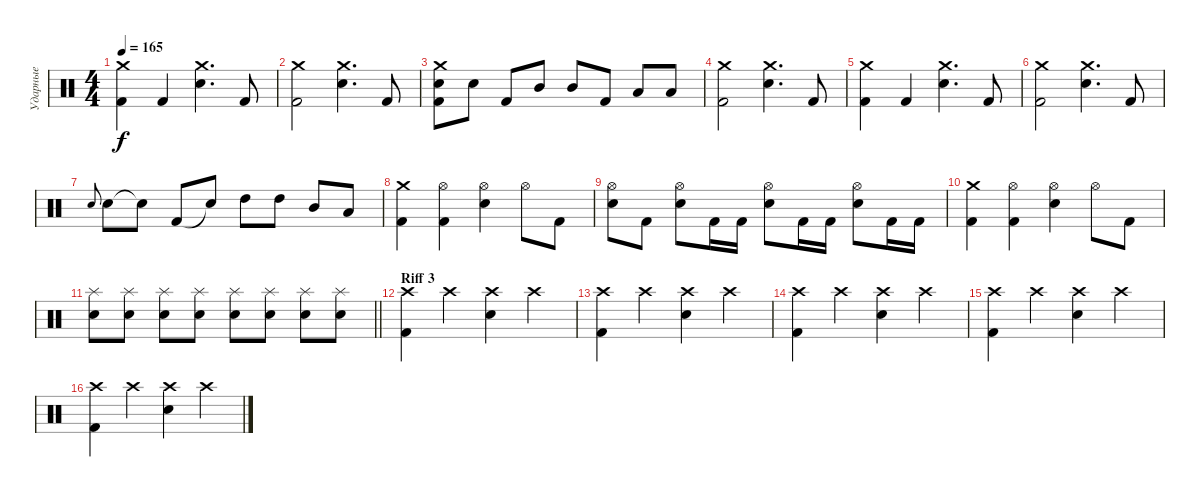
\track ("Ударные" "Ударные") {instrument percussion}
\staff {score}
\articulation defaults
\ts (4 4)
\tempo 165
\clef neutral
\ks c
("Crash medium (hit)" "Kick (hit) 2").4{dy f} "Kick (hit) 2".4 ("Crash medium (hit)" "Electric Snare (hit)").4{d} "Kick (hit) 2".8 |
("Crash medium (hit)" "Kick (hit) 2").2 ("Crash medium (hit)" "Electric Snare (hit)").4{d} "Kick (hit) 2".8 |
("Crash medium (hit)" "Electric Snare (hit)" "Kick (hit) 2").8 "Electric Snare (hit)".8 "Kick (hit) 2".8 "Mid Tom (hit)".8 "Mid Tom (hit)".8 "Kick (hit) 2".8 "Low Tom (hit)".8 "Low Tom (hit)".8 |
("Crash medium (hit)" "Kick (hit) 2").2 ("Crash medium (hit)" "Electric Snare (hit)").4{d} "Kick (hit) 2".8 |
("Crash medium (hit)" "Kick (hit) 2").4 "Kick (hit) 2".4 ("Crash medium (hit)" "Electric Snare (hit)").4{d} "Kick (hit) 2".8 |
("Crash medium (hit)" "Kick (hit) 2").2 ("Crash medium (hit)" "Electric Snare (hit)").4{d} "Kick (hit) 2".8 |
"Electric Snare (hit)".8{gr onbeat} "Electric Snare (hit)".8 "Snare (hit)"{t}.8 "Kick (hit) 2".8 "Snare (hit)"{t}.8 "High Tom (hit)".8 "High Tom (hit)".8 "Mid Tom (hit)".8 "Low Tom (hit)".8 |
("Crash medium (hit)" "Kick (hit) 2").4 ("Hi-Hat (open)" "Kick (hit) 2").4 ("Hi-Hat (open)" "Electric Snare (hit)").4 "Hi-Hat (open)".8 "Kick (hit) 2".8 |
("Hi-Hat (open)" "Electric Snare (hit)").8 "Kick (hit) 2".8 ("Hi-Hat (open)" "Electric Snare (hit)").8 "Kick (hit) 2".16 "Kick (hit) 2".16 ("Hi-Hat (open)" "Electric Snare (hit)").8 "Kick (hit) 2".16 "Kick (hit) 2".16 ("Hi-Hat (open)" "Electric Snare (hit)").8 "Kick (hit) 2".16 "Kick (hit) 2".16 |
("Crash medium (hit)" "Kick (hit) 2").4 ("Hi-Hat (open)" "Kick (hit) 2").4 ("Hi-Hat (open)" "Electric Snare (hit)").4 "Hi-Hat (open)".8 "Kick (hit) 2".8 |
\barLineRight lightlight
("Splash (hit)" "Electric Snare (hit)").8 ("Splash (hit)" "Electric Snare (hit)").8 ("Splash (hit)" "Electric Snare (hit)").8 ("Splash (hit)" "Electric Snare (hit)").8 ("Splash (hit)" "Electric Snare (hit)").8 ("Splash (hit)" "Electric Snare (hit)").8 ("Splash (hit)" "Electric Snare (hit)").8 ("Splash (hit)" "Electric Snare (hit)").8 |
\section ("" "Riff 3")
("Crash high (hit)" "Kick (hit) 2").4 "Crash high (hit)".4 ("Crash high (hit)" "Electric Snare (hit)").4 "Crash high (hit)".4 |
("Crash high (hit)" "Kick (hit) 2").4 "Crash high (hit)".4 ("Crash high (hit)" "Electric Snare (hit)").4 "Crash high (hit)".4 |
("Crash high (hit)" "Kick (hit) 2").4 "Crash high (hit)".4 ("Crash high (hit)" "Electric Snare (hit)").4 "Crash high (hit)".4 |
("Crash high (hit)" "Kick (hit) 2").4 "Crash high (hit)".4 ("Crash high (hit)" "Electric Snare (hit)").4 "Crash high (hit)".4 |
("Crash high (hit)" "Kick (hit) 2").4 "Crash high (hit)".4 ("Crash high (hit)" "Electric Snare (hit)").4 "Crash high (hit)".4
